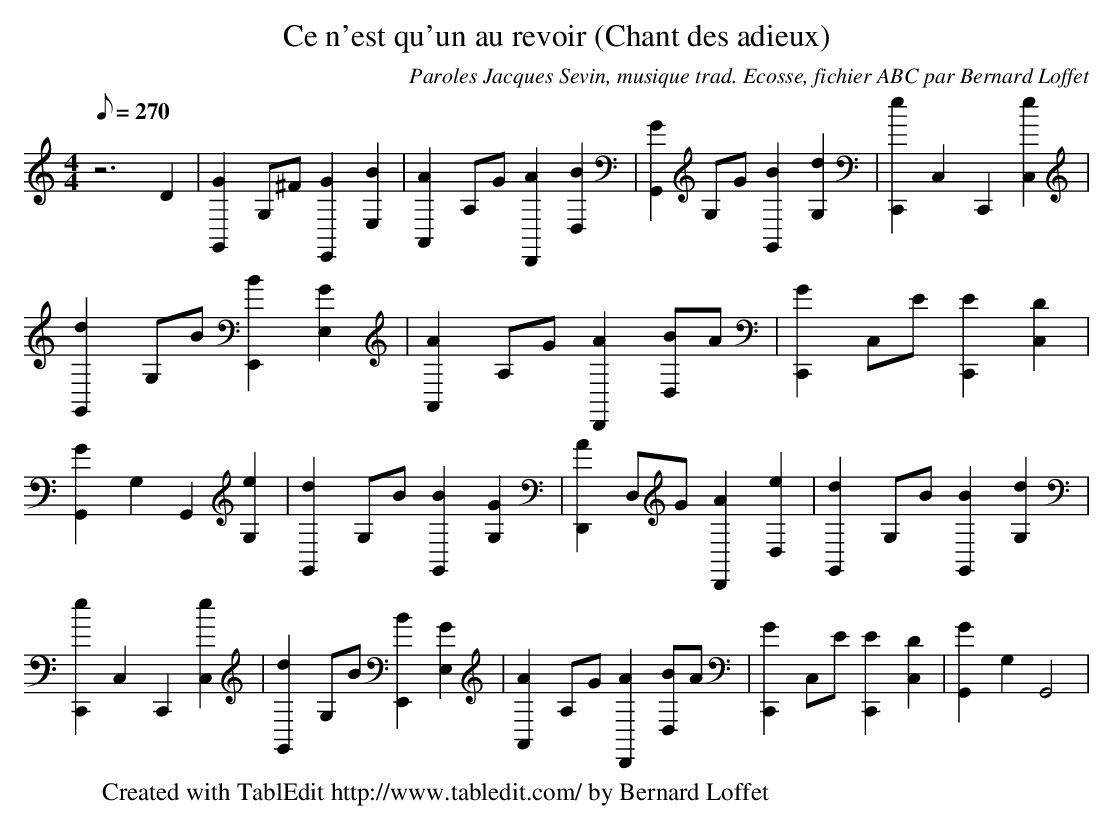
X:1
T:Ce n'est qu'un au revoir (Chant des adieux)
C:Paroles Jacques Sevin, musique trad. Ecosse, fichier ABC par Bernard Loffet
L:1/8
Q:270
M:4/4
K:C
 z6 D2 | [G2G,,2] G,^F [G2E,,2] [B2E,2] | [A2A,,2] A,G [A2D,,2] [B2D,2] | [G2G,,2] G,G [B2G,,2] [d2G,2] | \
 [e2C,,2] C,2 C,,2 [e2C,2] | [d2G,,2] G,B [B2E,,2] [G2E,2] | [A2A,,2] A,G [A2D,,2] [BD,]A | \
 [G2C,,2] C,E [E2C,,2] [D2C,2] | [G2G,,2] G,2 G,,2 [e2G,2] | [d2G,,2] G,B [B2G,,2] [G2G,2] | \
 [A2D,,2] D,G [A2D,,2] [e2D,2] | [d2G,,2] G,B [B2G,,2] [d2G,2] | [e2C,,2] C,2 C,,2 [e2C,2] | \
 [d2G,,2] G,B [B2E,,2] [G2E,2] | [A2A,,2] A,G [A2D,,2] [BD,]A | [G2C,,2] C,E [E2C,,2] [D2C,2] | \
 [G2G,,2] G,2 G,,4 | \
W:Created with TablEdit http://www.tabledit.com/ by Bernard Loffet
